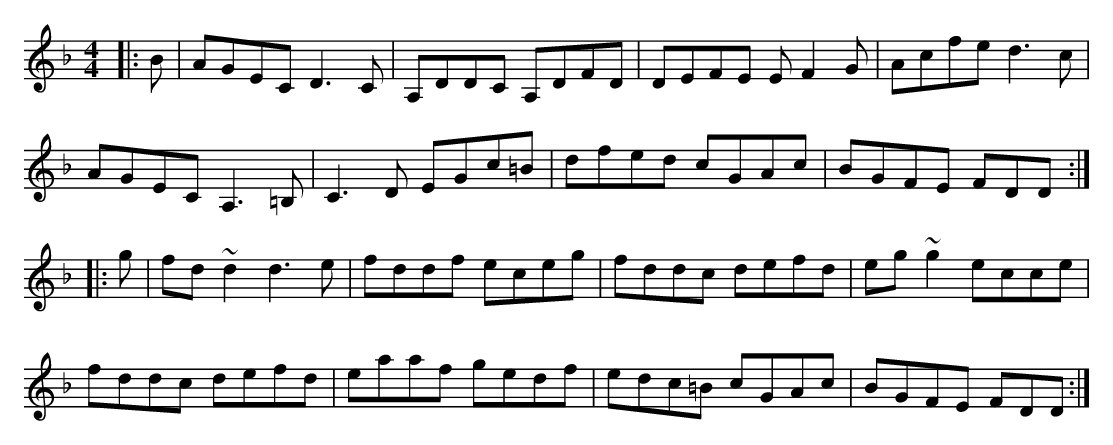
X:1
M:4/4
K:Dmin
|:B|AGEC D3C|A,DDC A,DFD|DEFE EF2G|Acfe d3c|
AGEC A,3=B,|C3D EGc=B|dfed cGAc|BGFE FDD:|
|:g|fd~d2 d3e|fddf eceg|fddc defd|eg~g2 ecce|
fddc defd|eaaf gedf|edc=B cGAc|BGFE FDD:|
